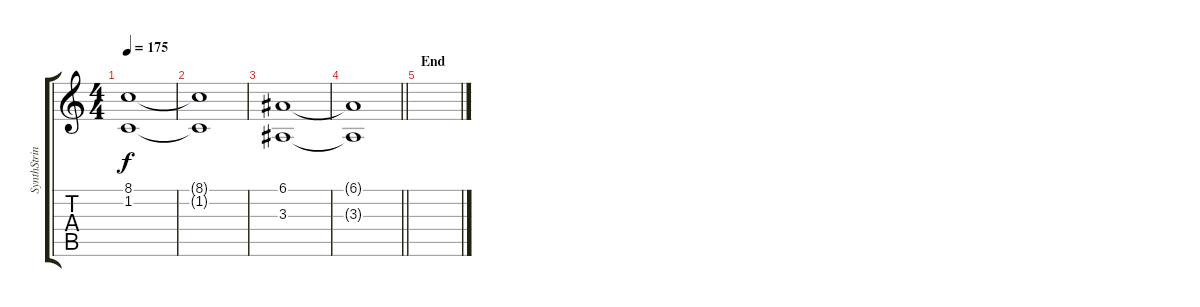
\track ("SynthString" "SynthStrin") {instrument tremolostrings}
\staff {score tabs}
\tuning (E4 B3 G3 D3 A2 E2) {hide}
\ts (4 4)
\tempo 175
\clef g2
\ks c
(8.1 1.2).1{dy f} |
(8.1{t} 1.2{t}).1 |
(6.1 3.3).1 |
\barLineRight lightlight
(6.1{t} 3.3{t}).1 |
\section ("" "End")
